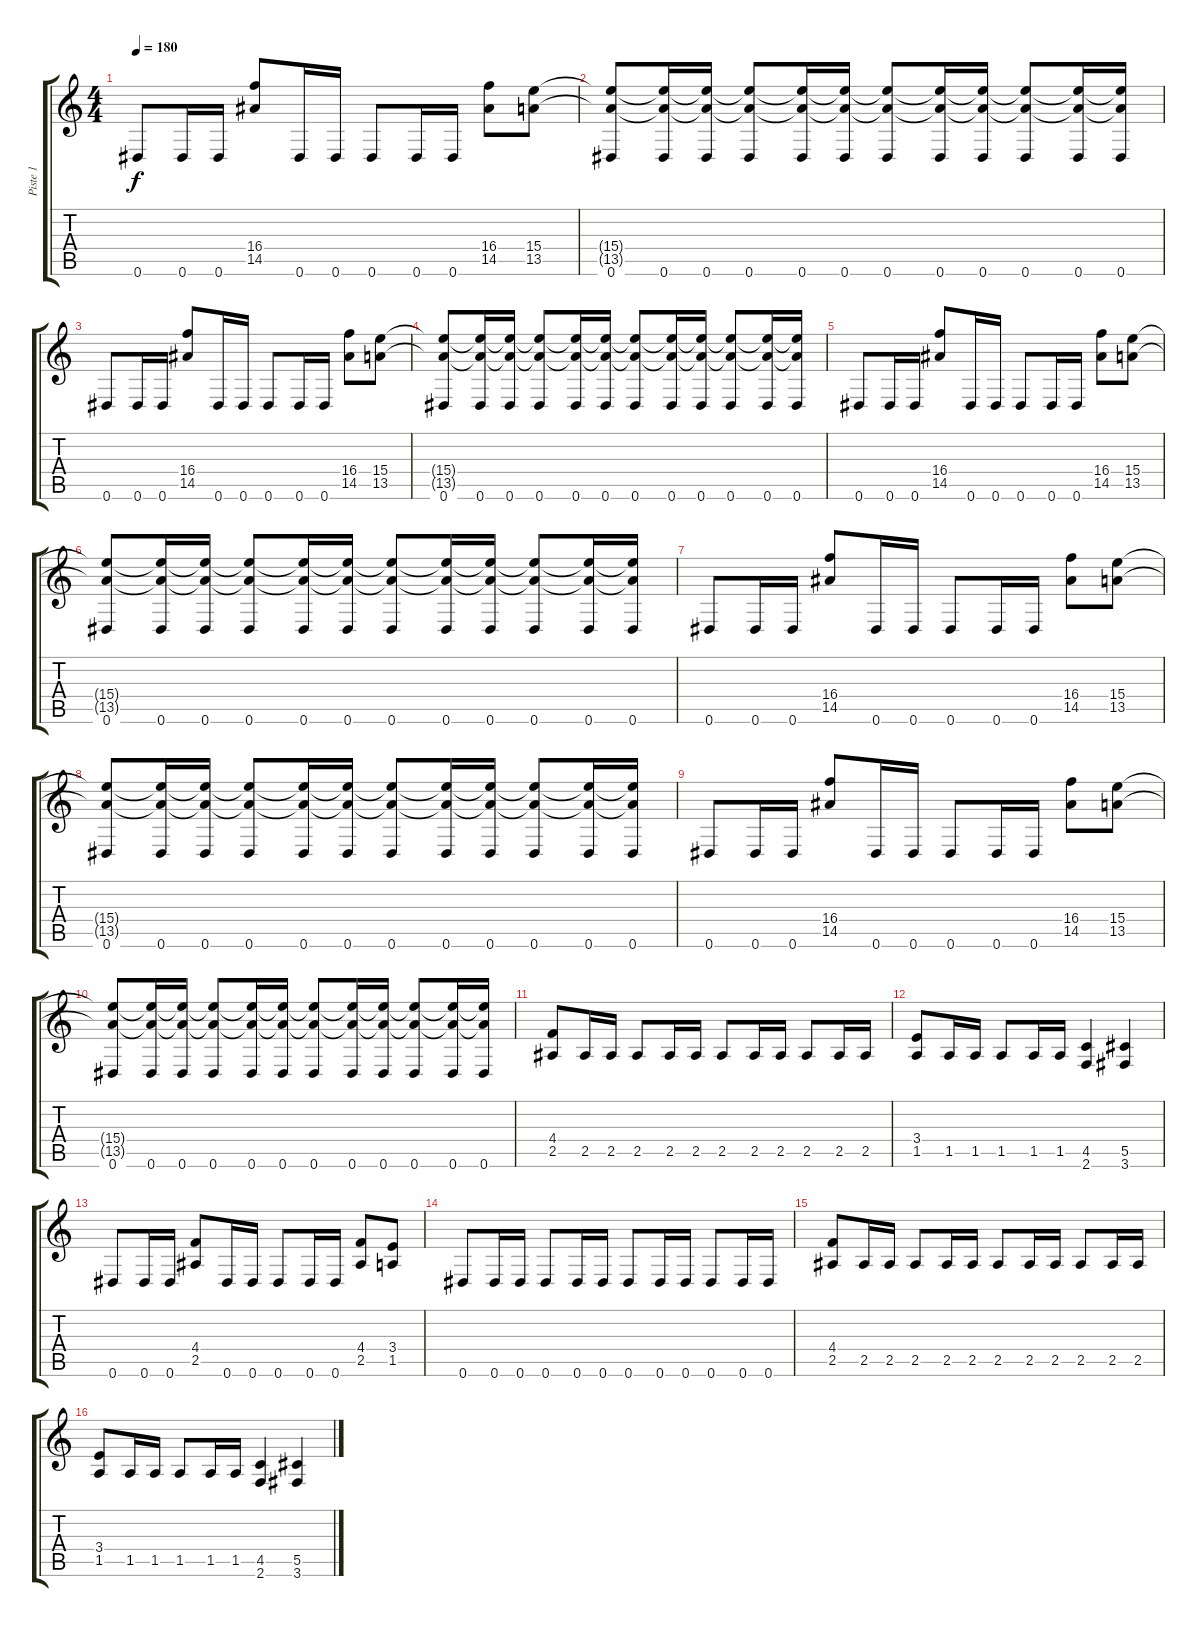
\track ("Piste 1" "Piste 1") {instrument distortionguitar}
\staff {score tabs}
\tuning (Eb4 Bb3 Gb3 Db3 Ab2 Eb2) {hide}
\ts (4 4)
\tempo 180
\clef g2
\ks c
0.6.8{dy f} 0.6.16 0.6.16 (16.4 14.5).8 0.6.16 0.6.16 0.6.8 0.6.16 0.6.16 (16.4 14.5).8 (15.4 13.5).8 |
(15.4{t} 13.5{t} 0.6).8 (15.4{t} 13.5{t} 0.6).16 (15.4{t} 13.5{t} 0.6).16 (15.4{t} 13.5{t} 0.6).8 (15.4{t} 13.5{t} 0.6).16 (15.4{t} 13.5{t} 0.6).16 (15.4{t} 13.5{t} 0.6).8 (15.4{t} 13.5{t} 0.6).16 (15.4{t} 13.5{t} 0.6).16 (15.4{t} 13.5{t} 0.6).8 (15.4{t} 13.5{t} 0.6).16 (15.4{t} 13.5{t} 0.6).16 |
0.6.8 0.6.16 0.6.16 (16.4 14.5).8 0.6.16 0.6.16 0.6.8 0.6.16 0.6.16 (16.4 14.5).8 (15.4 13.5).8 |
(15.4{t} 13.5{t} 0.6).8 (15.4{t} 13.5{t} 0.6).16 (15.4{t} 13.5{t} 0.6).16 (15.4{t} 13.5{t} 0.6).8 (15.4{t} 13.5{t} 0.6).16 (15.4{t} 13.5{t} 0.6).16 (15.4{t} 13.5{t} 0.6).8 (15.4{t} 13.5{t} 0.6).16 (15.4{t} 13.5{t} 0.6).16 (15.4{t} 13.5{t} 0.6).8 (15.4{t} 13.5{t} 0.6).16 (15.4{t} 13.5{t} 0.6).16 |
0.6.8 0.6.16 0.6.16 (16.4 14.5).8 0.6.16 0.6.16 0.6.8 0.6.16 0.6.16 (16.4 14.5).8 (15.4 13.5).8 |
(15.4{t} 13.5{t} 0.6).8 (15.4{t} 13.5{t} 0.6).16 (15.4{t} 13.5{t} 0.6).16 (15.4{t} 13.5{t} 0.6).8 (15.4{t} 13.5{t} 0.6).16 (15.4{t} 13.5{t} 0.6).16 (15.4{t} 13.5{t} 0.6).8 (15.4{t} 13.5{t} 0.6).16 (15.4{t} 13.5{t} 0.6).16 (15.4{t} 13.5{t} 0.6).8 (15.4{t} 13.5{t} 0.6).16 (15.4{t} 13.5{t} 0.6).16 |
0.6.8 0.6.16 0.6.16 (16.4 14.5).8 0.6.16 0.6.16 0.6.8 0.6.16 0.6.16 (16.4 14.5).8 (15.4 13.5).8 |
(15.4{t} 13.5{t} 0.6).8 (15.4{t} 13.5{t} 0.6).16 (15.4{t} 13.5{t} 0.6).16 (15.4{t} 13.5{t} 0.6).8 (15.4{t} 13.5{t} 0.6).16 (15.4{t} 13.5{t} 0.6).16 (15.4{t} 13.5{t} 0.6).8 (15.4{t} 13.5{t} 0.6).16 (15.4{t} 13.5{t} 0.6).16 (15.4{t} 13.5{t} 0.6).8 (15.4{t} 13.5{t} 0.6).16 (15.4{t} 13.5{t} 0.6).16 |
0.6.8 0.6.16 0.6.16 (16.4 14.5).8 0.6.16 0.6.16 0.6.8 0.6.16 0.6.16 (16.4 14.5).8 (15.4 13.5).8 |
(15.4{t} 13.5{t} 0.6).8 (15.4{t} 13.5{t} 0.6).16 (15.4{t} 13.5{t} 0.6).16 (15.4{t} 13.5{t} 0.6).8 (15.4{t} 13.5{t} 0.6).16 (15.4{t} 13.5{t} 0.6).16 (15.4{t} 13.5{t} 0.6).8 (15.4{t} 13.5{t} 0.6).16 (15.4{t} 13.5{t} 0.6).16 (15.4{t} 13.5{t} 0.6).8 (15.4{t} 13.5{t} 0.6).16 (15.4{t} 13.5{t} 0.6).16 |
(4.4 2.5).8 2.5.16 2.5.16 2.5.8 2.5.16 2.5.16 2.5.8 2.5.16 2.5.16 2.5.8 2.5.16 2.5.16 |
(3.4 1.5).8 1.5.16 1.5.16 1.5.8 1.5.16 1.5.16 (4.5 2.6).4 (5.5 3.6).4 |
0.6.8 0.6.16 0.6.16 (4.4 2.5).8 0.6.16 0.6.16 0.6.8 0.6.16 0.6.16 (4.4 2.5).8 (3.4 1.5).8 |
0.6.8 0.6.16 0.6.16 0.6.8 0.6.16 0.6.16 0.6.8 0.6.16 0.6.16 0.6.8 0.6.16 0.6.16 |
(4.4 2.5).8 2.5.16 2.5.16 2.5.8 2.5.16 2.5.16 2.5.8 2.5.16 2.5.16 2.5.8 2.5.16 2.5.16 |
(3.4 1.5).8 1.5.16 1.5.16 1.5.8 1.5.16 1.5.16 (4.5 2.6).4 (5.5 3.6).4
